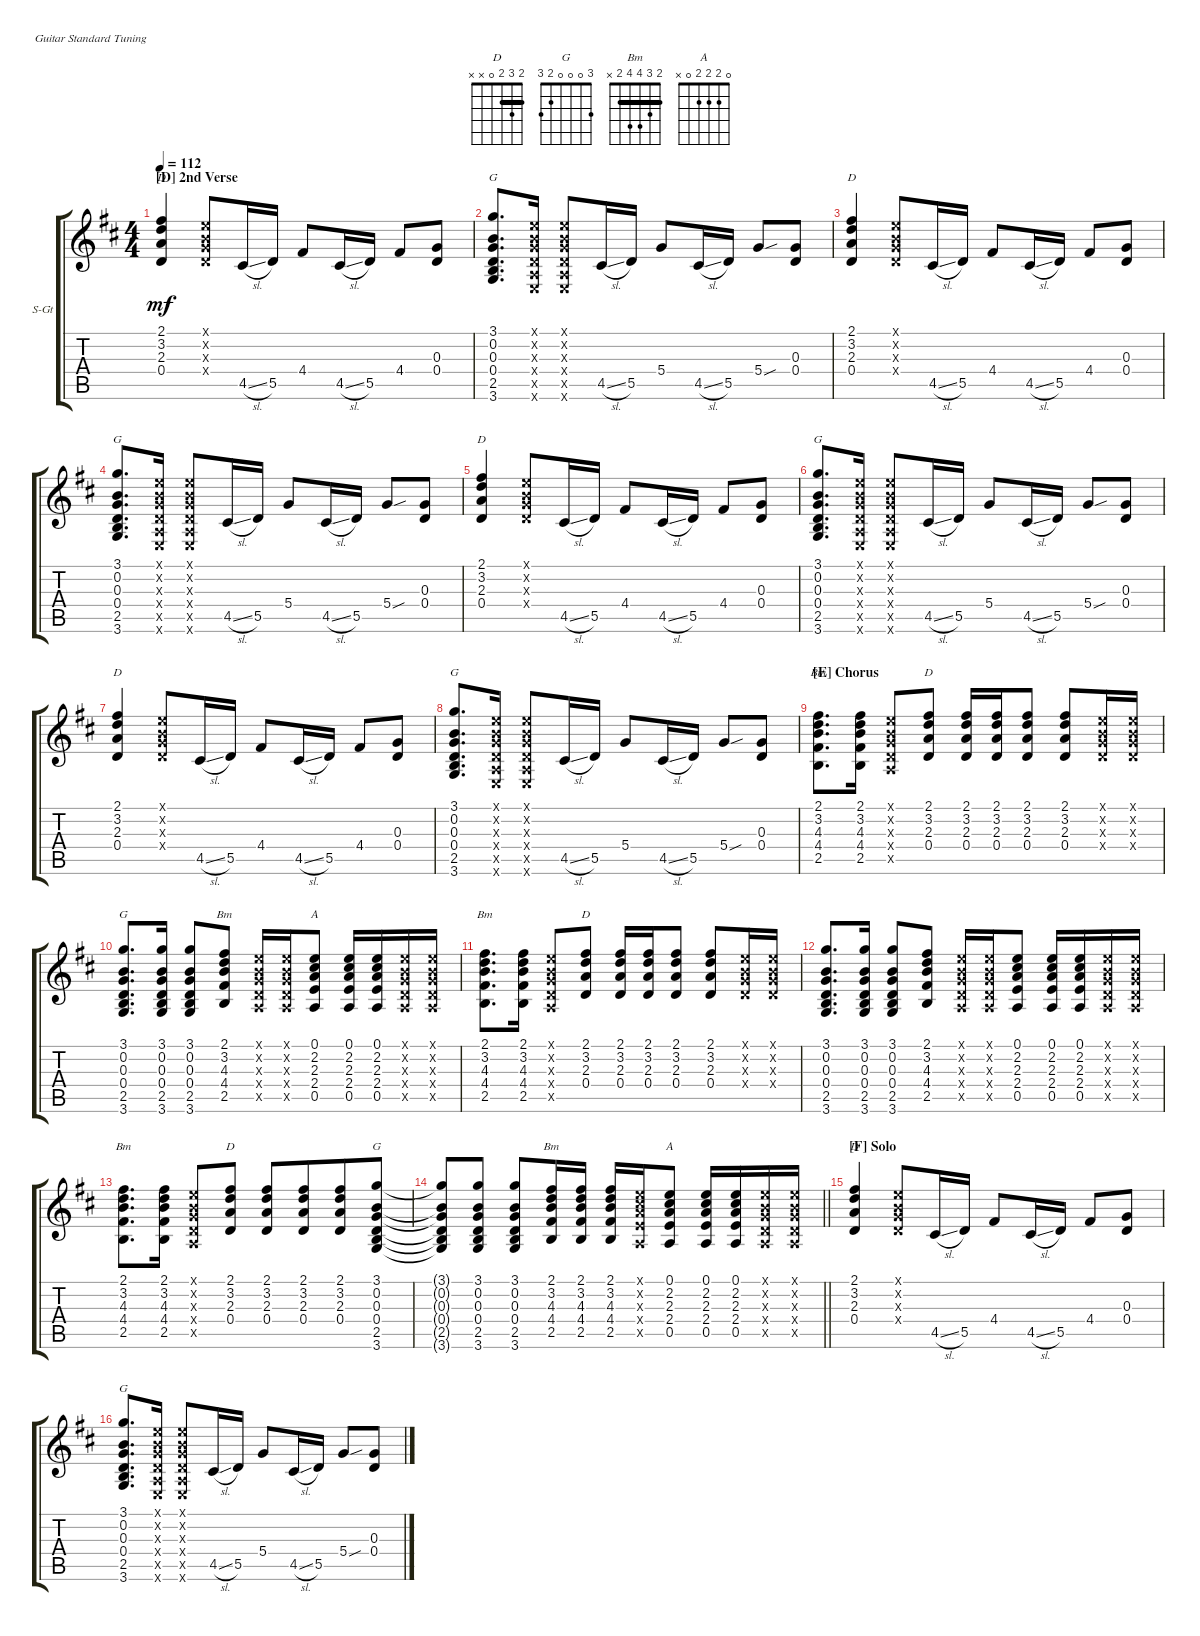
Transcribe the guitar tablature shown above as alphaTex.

\defaultSystemsLayout 4
\bracketExtendMode groupsimilarinstruments
\firstSystemTrackNameOrientation horizontal
\otherSystemsTrackNameOrientation horizontal
\track ("Dave Matthews" "S-Gt") {instrument acousticguitarsteel}
\staff {score tabs}
\tuning (E4 B3 G3 D3 A2 E2)
\chord ("D" 2 3 2 0 x x) {barre 2}
\chord ("G" 3 0 0 0 2 3)
\chord ("Bm" 2 3 4 4 2 x) {barre 2}
\chord ("A" 0 2 2 2 0 x)
\ts (4 4)
\section ("D" "2nd Verse")
\tempo 112
\clef g2
\ks d
(2.1 3.2 2.3 0.4).4{ch "D" dy mf} (0.4{x} 0.3{x} 0.2{x} 0.1{x}).8 4.5{sl}.16 5.5.16 4.4.8 4.5{sl}.16 5.5.16 4.4.8 (0.4 0.3).8 |
(3.6 2.5 0.4 0.3 0.2 3.1).8{d ch "G"} (0.1{x} 0.2{x} 0.3{x} 0.4{x} 0.5{x} 0.6{x}).16 (0.6{x} 0.5{x} 0.4{x} 0.3{x} 0.2{x} 0.1{x}).8 4.5{sl}.16 5.5.16 5.4.8 4.5{sl}.16 5.5.16 5.4{sou}.8 (0.4 0.3).8 |
(2.1 3.2 2.3 0.4).4{ch "D"} (0.4{x} 0.3{x} 0.2{x} 0.1{x}).8 4.5{sl}.16 5.5.16 4.4.8 4.5{sl}.16 5.5.16 4.4.8 (0.4 0.3).8 |
(3.6 2.5 0.4 0.3 0.2 3.1).8{d ch "G"} (0.1{x} 0.2{x} 0.3{x} 0.4{x} 0.5{x} 0.6{x}).16 (0.6{x} 0.5{x} 0.4{x} 0.3{x} 0.2{x} 0.1{x}).8 4.5{sl}.16 5.5.16 5.4.8 4.5{sl}.16 5.5.16 5.4{sou}.8 (0.4 0.3).8 |
(2.1 3.2 2.3 0.4).4{ch "D"} (0.4{x} 0.3{x} 0.2{x} 0.1{x}).8 4.5{sl}.16 5.5.16 4.4.8 4.5{sl}.16 5.5.16 4.4.8 (0.4 0.3).8 |
(3.6 2.5 0.4 0.3 0.2 3.1).8{d ch "G"} (0.1{x} 0.2{x} 0.3{x} 0.4{x} 0.5{x} 0.6{x}).16 (0.6{x} 0.5{x} 0.4{x} 0.3{x} 0.2{x} 0.1{x}).8 4.5{sl}.16 5.5.16 5.4.8 4.5{sl}.16 5.5.16 5.4{sou}.8 (0.4 0.3).8 |
(2.1 3.2 2.3 0.4).4{ch "D"} (0.4{x} 0.3{x} 0.2{x} 0.1{x}).8 4.5{sl}.16 5.5.16 4.4.8 4.5{sl}.16 5.5.16 4.4.8 (0.4 0.3).8 |
(3.6 2.5 0.4 0.3 0.2 3.1).8{d ch "G"} (0.1{x} 0.2{x} 0.3{x} 0.4{x} 0.5{x} 0.6{x}).16 (0.6{x} 0.5{x} 0.4{x} 0.3{x} 0.2{x} 0.1{x}).8 4.5{sl}.16 5.5.16 5.4.8 4.5{sl}.16 5.5.16 5.4{sou}.8 (0.4 0.3).8 |
\section ("E" "Chorus")
(2.5 4.4 4.3 3.2 2.1).8{d ch "Bm" beam invert} (2.5 4.4 4.3 3.2 2.1).16 (0.1{x} 0.2{x} 0.3{x} 0.4{x} 0.5{x}).8 (2.1 3.2 2.3 0.4).8{ch "D"} (2.1 3.2 2.3 0.4).16 (2.1 3.2 2.3 0.4).16 (2.1 3.2 2.3 0.4).8 (0.4 2.3 3.2 2.1).8 (0.1{x} 0.2{x} 0.3{x} 0.4{x}).16 (0.4{x} 0.3{x} 0.2{x} 0.1{x}).16 |
(3.1 0.2 0.3 3.6 2.5 0.4).8{d ch "G"} (3.1 0.2 0.3 3.6 2.5 0.4).16 (3.1 0.2 0.3 3.6 2.5 0.4).8 (2.5 4.4 4.3 3.2 2.1).8{ch "Bm"} (0.5{x} 0.4{x} 0.3{x} 0.2{x} 0.1{x}).16 (0.1{x} 0.2{x} 0.3{x} 0.4{x} 0.5{x}).16 (0.5 2.4 2.3 2.2 0.1).8{ch "A"} (0.1 2.2 2.3 2.4 0.5).16 (0.1 2.2 2.3 2.4 0.5).16 (0.5{x} 0.4{x} 0.3{x} 0.2{x} 0.1{x}).16 (0.1{x} 0.2{x} 0.3{x} 0.4{x} 0.5{x}).16 |
(2.5 4.4 4.3 3.2 2.1).8{d ch "Bm" beam invert} (2.5 4.4 4.3 3.2 2.1).16 (0.1{x} 0.2{x} 0.3{x} 0.4{x} 0.5{x}).8 (2.1 3.2 2.3 0.4).8{ch "D"} (2.1 3.2 2.3 0.4).16 (2.1 3.2 2.3 0.4).16 (2.1 3.2 2.3 0.4).8 (0.4 2.3 3.2 2.1).8 (0.1{x} 0.2{x} 0.3{x} 0.4{x}).16 (0.4{x} 0.3{x} 0.2{x} 0.1{x}).16 |
(3.1 0.2 0.3 3.6 2.5 0.4).8{d} (3.1 0.2 0.3 3.6 2.5 0.4).16 (3.1 0.2 0.3 3.6 2.5 0.4).8 (2.5 4.4 4.3 3.2 2.1).8 (0.5{x} 0.4{x} 0.3{x} 0.2{x} 0.1{x}).16 (0.1{x} 0.2{x} 0.3{x} 0.4{x} 0.5{x}).16 (0.5 2.4 2.3 2.2 0.1).8 (0.1 2.2 2.3 2.4 0.5).16 (0.1 2.2 2.3 2.4 0.5).16 (0.5{x} 0.4{x} 0.3{x} 0.2{x} 0.1{x}).16 (0.1{x} 0.2{x} 0.3{x} 0.4{x} 0.5{x}).16 |
(2.5 4.4 4.3 3.2 2.1).8{d ch "Bm" beam invert} (2.5 4.4 4.3 3.2 2.1).16 (0.1{x} 0.2{x} 0.3{x} 0.4{x} 0.5{x}).8 (2.1 3.2 2.3 0.4).8{ch "D"} (2.1 3.2 2.3 0.4).8{beam merge} (2.1 3.2 2.3 0.4).8{beam merge} (2.1 3.2 2.3 0.4).8{beam merge} (3.1 0.2 0.3 0.4 3.6 2.5).8{ch "G"} |
\barLineRight lightlight
(3.1{t} 0.2{t} 0.3{t} 3.6{t} 2.5{t} 0.4{t}).8{beam merge} (3.1 0.2 0.3 3.6 2.5 0.4).8 (3.1 0.2 0.3 3.6 2.5 0.4).8 (2.5 4.4 4.3 3.2 2.1).16{ch "Bm"} (2.5 4.4 4.3 3.2 2.1).16 (2.5 4.4 4.3 3.2 2.1).16 (0.5{x} 2.4{x} 2.3{x} 2.2{x} 0.1{x}).16 (0.1 2.2 2.3 2.4 0.5).8{ch "A"} (0.1 2.2 2.3 2.4 0.5).16 (0.1 2.2 2.3 2.4 0.5).16 (0.5{x} 0.4{x} 0.3{x} 0.2{x} 0.1{x}).16 (0.1{x} 0.2{x} 0.3{x} 0.4{x} 0.5{x}).16 |
\section ("F" "Solo")
(2.1 3.2 2.3 0.4).4{ch "D"} (0.4{x} 0.3{x} 0.2{x} 0.1{x}).8 4.5{sl}.16 5.5.16 4.4.8 4.5{sl}.16 5.5.16 4.4.8 (0.4 0.3).8 |
(3.6 2.5 0.4 0.3 0.2 3.1).8{d ch "G"} (0.1{x} 0.2{x} 0.3{x} 0.4{x} 0.5{x} 0.6{x}).16 (0.6{x} 0.5{x} 0.4{x} 0.3{x} 0.2{x} 0.1{x}).8 4.5{sl}.16 5.5.16 5.4.8 4.5{sl}.16 5.5.16 5.4{sou}.8 (0.4 0.3).8
